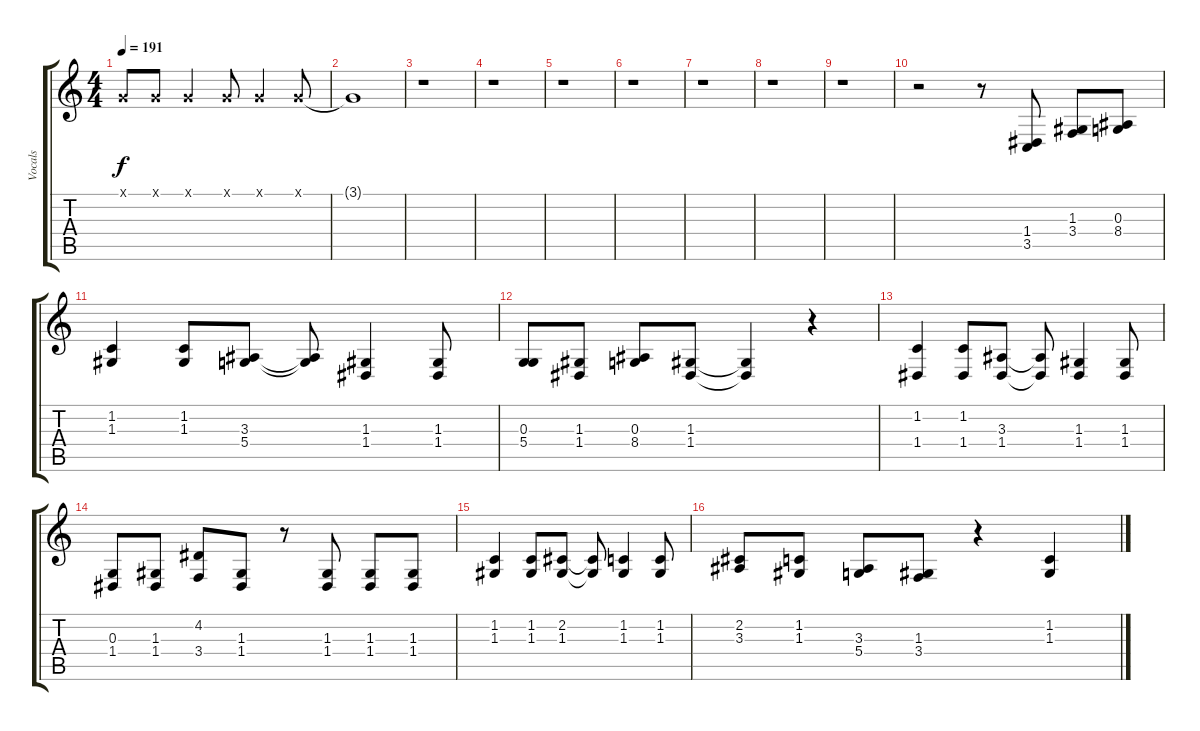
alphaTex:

\track ("Vocals" "Vocals") {instrument lead6voice}
\staff {score tabs}
\tuning (E4 B3 G3 D3 A2 E2) {hide}
\ts (4 4)
\tempo 191
\clef g2
\ks c
3.1{x}.8{dy f} 3.1{x}.8 3.1{x}.4 3.1{x}.8 3.1{x}.4 3.1{x}.8 |
3.1{t}.1 |
r.1 |
r.1 |
r.1 |
r.1 |
r.1 |
r.1 |
r.1 |
r.2 r.8 (1.4 3.5).8 (1.3 3.4).8 (0.3 8.4).8 |
(1.2 1.3).4 (1.2 1.3).8 (3.3 5.4).8 (3.3{t} 5.4{t}).8 (1.3 1.4).4 (1.3 1.4).8 |
(0.3 5.4).8 (1.3 1.4).8 (0.3 8.4).8 (1.3 1.4).8 (1.3{t} 1.4{t}).4 r.4 |
(1.2 1.4).4 (1.2 1.4).8 (3.3 1.4).8 (3.3{t} 1.4{t}).8 (1.3 1.4).4 (1.3 1.4).8 |
(0.3 1.4).8 (1.3 1.4).8 (4.2 3.4).8 (1.3 1.4).8 r.8 (1.3 1.4).8 (1.3 1.4).8 (1.3 1.4).8 |
(1.2 1.3).4 (1.2 1.3).8 (2.2 1.3).8 (2.2{t} 1.3{t}).8 (1.2 1.3).4 (1.2 1.3).8 |
(2.2 3.3).8 (1.2 1.3).8 (3.3 5.4).8 (1.3 3.4).8 r.4 (1.2 1.3).4
